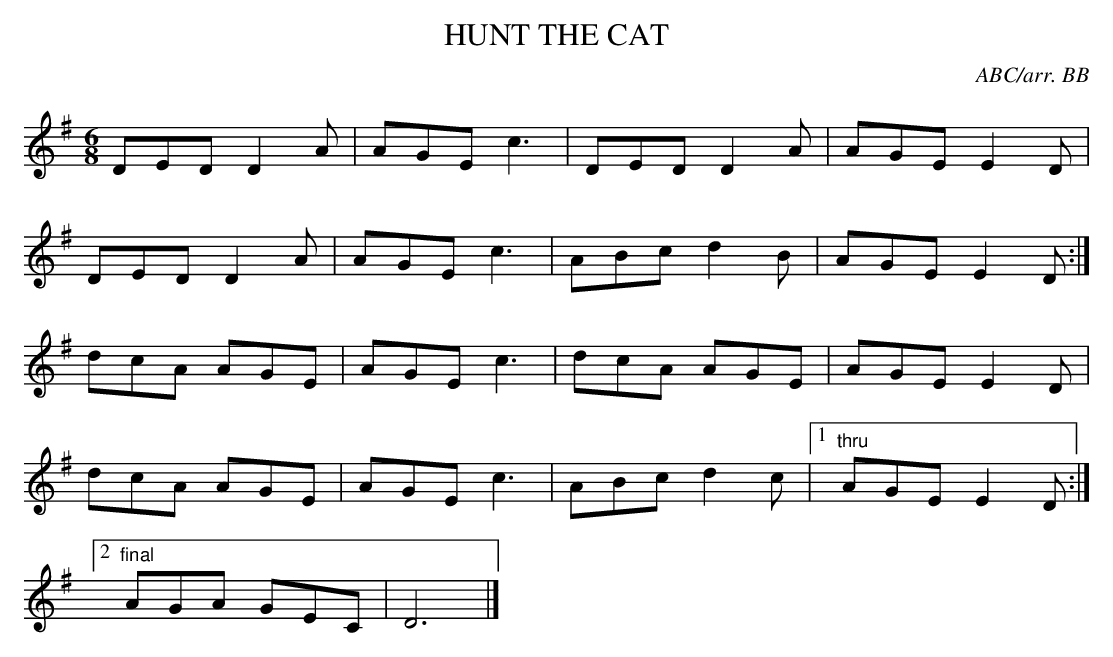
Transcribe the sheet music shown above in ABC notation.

X:1
T:HUNT THE CAT
C:ABC/arr. BB
L:1/8
M:6/8
K:Dmix
DED D2A|AGE c3|DED D2A|AGE E2D|
DED D2A|AGE c3|ABc d2B|AGE E2D:|
dcA AGE|AGE c3|dcA AGE|AGE E2D|
dcA AGE|AGE c3|ABc d2c|1 "thru"AGE E2D:|
[2 "final"AGA GEC|D6|]
